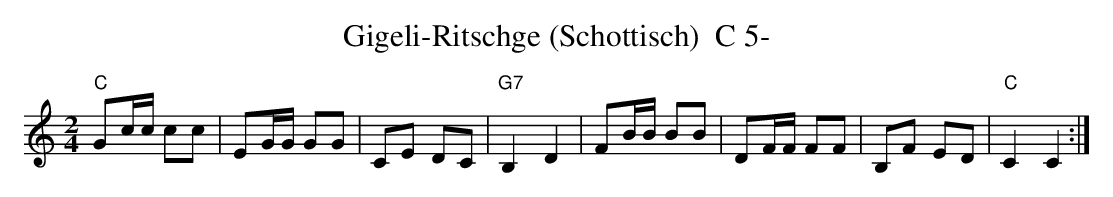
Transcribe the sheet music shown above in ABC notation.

X:1
T:Gigeli-Ritschge (Schottisch)  C 5-
M:2/4
L:1/16
K:C %%MIDI gchordon
"C"G2cc c2c2 | E2GG G2G2 | C2E2 D2C2 | "G7"B,4D4 | F2BB B2B2 | D2FF F2F2 | B,2F2 E2D2 | "C"C4C4 :|
